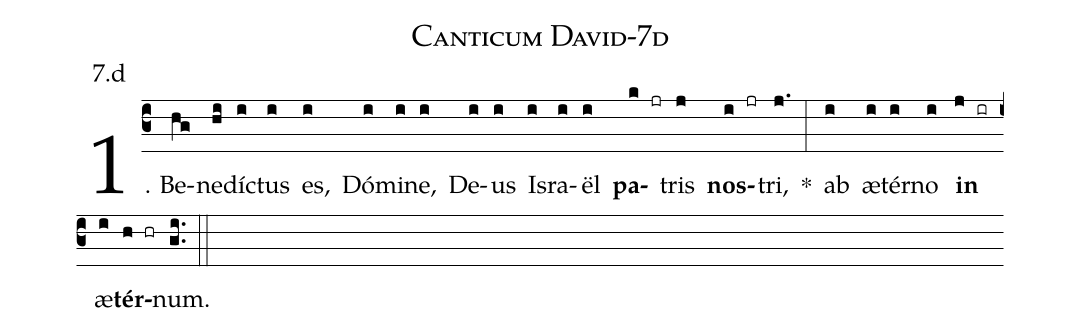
name: Canticum David-7d;
annotation: 7.d;
%%
(c3)1. Be(hg)ne(hi)díc(i)tus(i) es,(i) Dó(i)mi(i)ne,(i) De(i)us(i) Is(i)ra(i)ël(i) <b>pa</b>(k jr)tris(j) <b>nos</b>(i jr)tri,(j.) *(:) ab(i) æ(i)tér(i)no(i) <b>in</b>(j ir) æ(i)<b>tér</b>(h hr)num.(gi..) (::)
